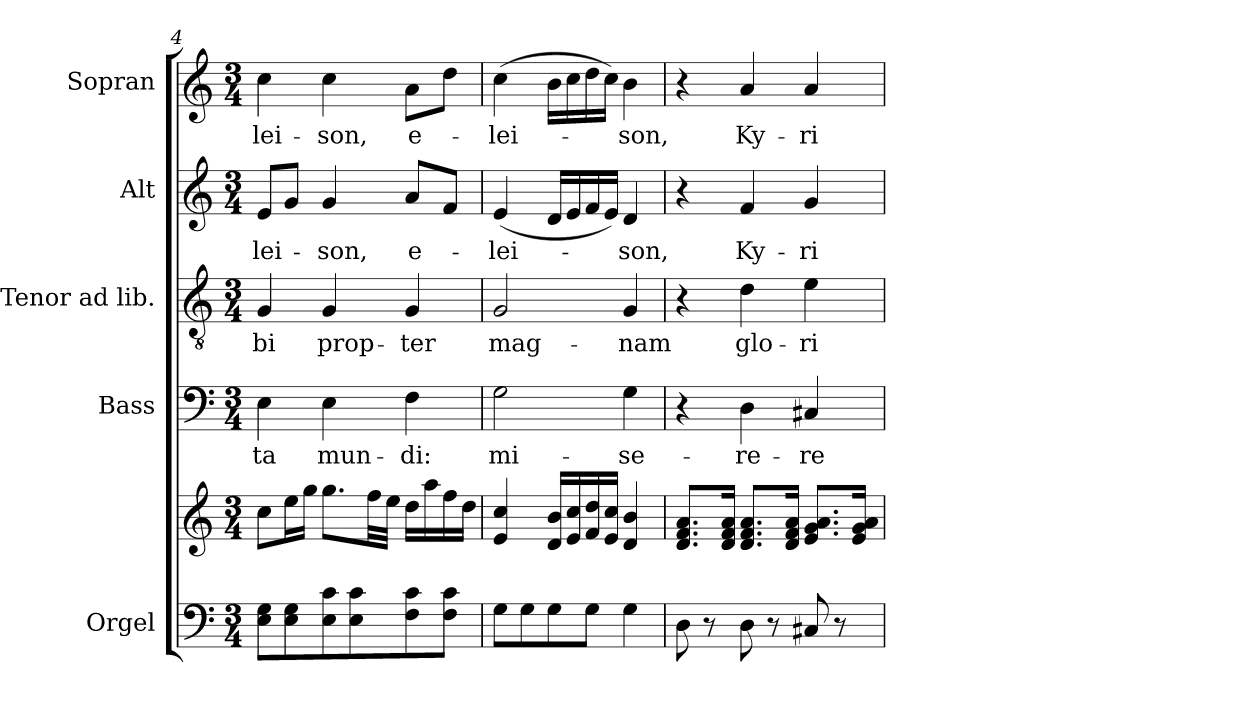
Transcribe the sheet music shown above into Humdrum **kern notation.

**kern	**kern	**kern	**text	**kern	**text	**kern	**text	**kern	**text
*part5	*part5	*part4	*part4	*part3	*part3	*part2	*part2	*part1	*part1
*staff6	*staff5	*staff4	*staff4	*staff3	*staff3	*staff2	*staff2	*staff1	*staff1
*I"Orgel	*	*I"Bass	*	*I"Tenor ad lib.	*	*I"Alt	*	*I"Sopran	*
*I'Org.	*	*I'B	*	*I'T	*	*I'A	*	*I'S	*
*clefF4	*clefG2	*clefF4	*	*clefGv2	*	*clefG2	*	*clefG2	*
*k[]	*k[]	*k[]	*	*k[]	*	*k[]	*	*k[]	*
*C:	*C:	*C:	*	*C:	*	*C:	*	*C:	*
*M3/4	*M3/4	*M3/4	*	*M3/4	*	*M3/4	*	*M3/4	*
=4	=4	=4	=4	=4	=4	=4	=4	=4	=4
!	!	!	!LO:LY:b	!	!LO:LY:b	!	!LO:LY:b	!	!LO:LY:b
8E\ 8G\L	8cc\L	4E\	-ta	4G/	-bi	8e/L	-lei-	4cc\	-lei-
8E\ 8G\	16ee\L	.	.	.	.	8g/J	.	.	.
.	16gg\JJ	.	.	.	.	.	.	.	.
!	!	!	!LO:LY:b	!	!LO:LY:b	!	!LO:LY:b	!	!LO:LY:b
8E\ 8c\	8.gg\L	4E\	mun-	4G/	prop-	4g/	-son,	4cc\	-son,
8E\ 8c\	.	.	.	.	.	.	.	.	.
.	32ff\LL	.	.	.	.	.	.	.	.
.	32ee\JJJ	.	.	.	.	.	.	.	.
!	!	!	!LO:LY:b	!	!LO:LY:b	!	!LO:LY:b	!	!LO:LY:b
8F\ 8c\	16dd\LL	4F\	-di:	4G/	-ter	8a/L	e-	8a\L	e-
.	16aa\	.	.	.	.	.	.	.	.
8F\ 8c\J	16ff\	.	.	.	.	8f/J	.	8dd\J	.
.	16dd\JJ	.	.	.	.	.	.	.	.
=5	=5	=5	=5	=5	=5	=5	=5	=5	=5
!	!	!	!LO:LY:b	!	!LO:LY:b	!	!LO:LY:b	!	!LO:LY:b
8G\L	4e/ 4cc/	2G\	mi-	2G/	mag-	(<4e/	-lei-	(>4cc\	-lei-
8G\	.	.	.	.	.	.	.	.	.
8G\	16d/ 16b/LL	.	.	.	.	16d/LL	.	16b\LL	.
.	16e/ 16cc/	.	.	.	.	16e/	.	16cc\	.
8G\J	16f/ 16dd/	.	.	.	.	16f/	.	16dd\	.
.	16e/ 16cc/JJ	.	.	.	.	16e/JJ)	.	16cc\JJ)	.
!	!	!	!LO:LY:b	!	!LO:LY:b	!	!LO:LY:b	!	!LO:LY:b
4G\	4d/ 4b/	4G\	-se-	4G/	-nam	4d/	-son,	4b\	-son,
!!LO:LB:g=z
=6	=6	=6	=6	=6	=6	=6	=6	=6	=6
8D\	8.d/ 8.f/ 8.a/L	4r	.	4r	.	4r	.	4r	.
8r	.	.	.	.	.	.	.	.	.
.	16d/ 16f/ 16a/Jk	.	.	.	.	.	.	.	.
!	!	!	!LO:LY:b	!	!LO:LY:b	!	!LO:LY:b	!	!LO:LY:b
8D\	8.d/ 8.f/ 8.a/L	4D\	-re-	4d\	glo-	4f/	Ky-	4a/	Ky-
8r	.	.	.	.	.	.	.	.	.
.	16d/ 16f/ 16a/Jk	.	.	.	.	.	.	.	.
!	!	!	!LO:LY:b	!	!LO:LY:b	!	!LO:LY:b	!	!LO:LY:b
8C#X/	8.e/ 8.g/ 8.a/L	4C#X/	-re	4e\	-ri-	4g/	-ri-	4a/	-ri-
8r	.	.	.	.	.	.	.	.	.
.	16e/ 16g/ 16a/Jk	.	.	.	.	.	.	.	.
=	=	=	=	=	=	=	=	=	=
*-	*-	*-	*-	*-	*-	*-	*-	*-	*-
